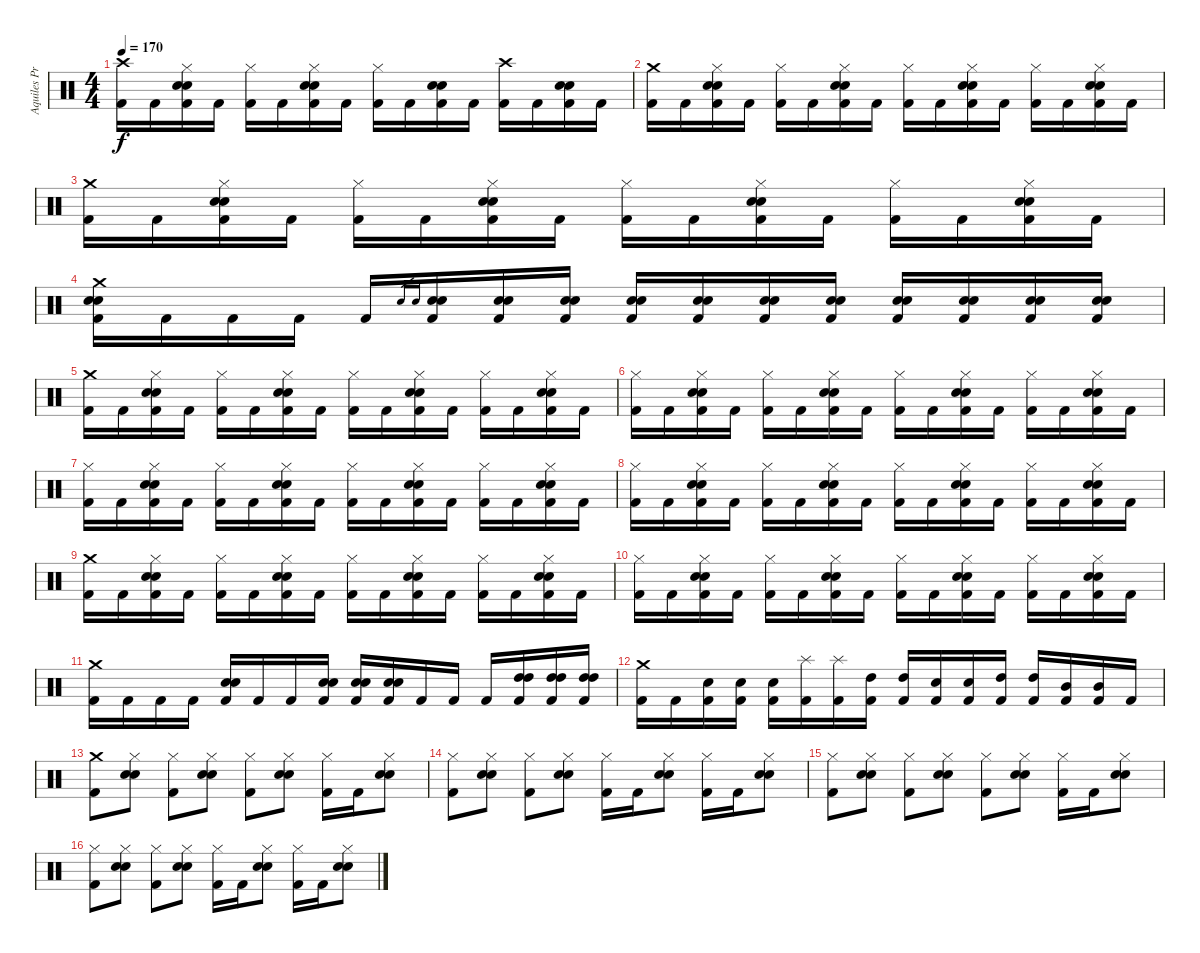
\track ("Aquiles Priester" "Aquiles Pr") {instrument percussion}
\staff {score}
\articulation defaults
\ts (4 4)
\tempo 170
\clef neutral
\ks c
("Crash high (hit)" "Kick (hit) 2").16{dy f} "Kick (hit) 2".16 ("Hi-Hat (closed)" "Electric Snare (hit)" "Snare (hit) 2" "Kick (hit) 2").16 "Kick (hit) 2".16 ("Hi-Hat (closed)" "Kick (hit) 2").16 "Kick (hit) 2".16 ("Hi-Hat (closed)" "Electric Snare (hit)" "Snare (hit) 2" "Kick (hit) 2").16 "Kick (hit) 2".16 ("Hi-Hat (closed)" "Kick (hit) 2").16 "Kick (hit) 2".16 ("Electric Snare (hit)" "Snare (hit) 2" "Kick (hit) 2").16 "Kick (hit) 2".16 ("Crash high (hit)" "Kick (hit) 2").16 "Kick (hit) 2".16 ("Electric Snare (hit)" "Snare (hit) 2" "Kick (hit) 2").16 "Kick (hit) 2".16 |
("Crash medium (hit)" "Kick (hit) 2").16 "Kick (hit) 2".16 ("Hi-Hat (closed)" "Electric Snare (hit)" "Snare (hit) 2" "Kick (hit) 2").16 "Kick (hit) 2".16 ("Hi-Hat (closed)" "Kick (hit) 2").16 "Kick (hit) 2".16 ("Hi-Hat (closed)" "Electric Snare (hit)" "Snare (hit) 2" "Kick (hit) 2").16 "Kick (hit) 2".16 ("Hi-Hat (closed)" "Kick (hit) 2").16 "Kick (hit) 2".16 ("Hi-Hat (closed)" "Electric Snare (hit)" "Snare (hit) 2" "Kick (hit) 2").16 "Kick (hit) 2".16 ("Hi-Hat (closed)" "Kick (hit) 2").16 "Kick (hit) 2".16 ("Hi-Hat (closed)" "Electric Snare (hit)" "Snare (hit) 2" "Kick (hit) 2").16 "Kick (hit) 2".16 |
("Crash medium (hit)" "Kick (hit) 2").16 "Kick (hit) 2".16 ("Hi-Hat (closed)" "Electric Snare (hit)" "Snare (hit) 2" "Kick (hit) 2").16 "Kick (hit) 2".16 ("Hi-Hat (closed)" "Kick (hit) 2").16 "Kick (hit) 2".16 ("Hi-Hat (closed)" "Electric Snare (hit)" "Snare (hit) 2" "Kick (hit) 2").16 "Kick (hit) 2".16 ("Hi-Hat (closed)" "Kick (hit) 2").16 "Kick (hit) 2".16 ("Hi-Hat (closed)" "Electric Snare (hit)" "Snare (hit) 2" "Kick (hit) 2").16 "Kick (hit) 2".16 ("Hi-Hat (closed)" "Kick (hit) 2").16 "Kick (hit) 2".16 ("Hi-Hat (closed)" "Electric Snare (hit)" "Snare (hit) 2" "Kick (hit) 2").16 "Kick (hit) 2".16 |
("Crash medium (hit)" "Electric Snare (hit)" "Snare (hit) 2" "Kick (hit) 2").16 "Kick (hit) 2".16 "Kick (hit) 2".16 "Kick (hit) 2".16 "Kick (hit) 2".16 "Electric Snare (hit)".16{gr} "Snare (hit) 2".16{gr} ("Electric Snare (hit)" "Snare (hit) 2" "Kick (hit) 2").16 ("Electric Snare (hit)" "Snare (hit) 2" "Kick (hit) 2").16 ("Electric Snare (hit)" "Snare (hit) 2" "Kick (hit) 2").16 ("Electric Snare (hit)" "Snare (hit) 2" "Kick (hit) 2").16 ("Electric Snare (hit)" "Snare (hit) 2" "Kick (hit) 2").16 ("Electric Snare (hit)" "Snare (hit) 2" "Kick (hit) 2").16 ("Electric Snare (hit)" "Snare (hit) 2" "Kick (hit) 2").16 ("Electric Snare (hit)" "Snare (hit) 2" "Kick (hit) 2").16 ("Electric Snare (hit)" "Snare (hit) 2" "Kick (hit) 2").16 ("Electric Snare (hit)" "Snare (hit) 2" "Kick (hit) 2").16 ("Electric Snare (hit)" "Snare (hit) 2" "Kick (hit) 2").16 |
("Crash medium (hit)" "Kick (hit) 2").16 "Kick (hit) 2".16 ("Hi-Hat (closed)" "Electric Snare (hit)" "Snare (hit) 2" "Kick (hit) 2").16 "Kick (hit) 2".16 ("Hi-Hat (closed)" "Kick (hit) 2").16 "Kick (hit) 2".16 ("Hi-Hat (closed)" "Electric Snare (hit)" "Snare (hit) 2" "Kick (hit) 2").16 "Kick (hit) 2".16 ("Hi-Hat (closed)" "Kick (hit) 2").16 "Kick (hit) 2".16 ("Hi-Hat (closed)" "Electric Snare (hit)" "Snare (hit) 2" "Kick (hit) 2").16 "Kick (hit) 2".16 ("Hi-Hat (closed)" "Kick (hit) 2").16 "Kick (hit) 2".16 ("Hi-Hat (closed)" "Electric Snare (hit)" "Snare (hit) 2" "Kick (hit) 2").16 "Kick (hit) 2".16 |
("Hi-Hat (closed)" "Kick (hit) 2").16 "Kick (hit) 2".16 ("Hi-Hat (closed)" "Electric Snare (hit)" "Snare (hit) 2" "Kick (hit) 2").16 "Kick (hit) 2".16 ("Hi-Hat (closed)" "Kick (hit) 2").16 "Kick (hit) 2".16 ("Hi-Hat (closed)" "Electric Snare (hit)" "Snare (hit) 2" "Kick (hit) 2").16 "Kick (hit) 2".16 ("Hi-Hat (closed)" "Kick (hit) 2").16 "Kick (hit) 2".16 ("Hi-Hat (closed)" "Electric Snare (hit)" "Snare (hit) 2" "Kick (hit) 2").16 "Kick (hit) 2".16 ("Hi-Hat (closed)" "Kick (hit) 2").16 "Kick (hit) 2".16 ("Hi-Hat (closed)" "Electric Snare (hit)" "Snare (hit) 2" "Kick (hit) 2").16 "Kick (hit) 2".16 |
("Hi-Hat (closed)" "Kick (hit) 2").16 "Kick (hit) 2".16 ("Hi-Hat (closed)" "Electric Snare (hit)" "Snare (hit) 2" "Kick (hit) 2").16 "Kick (hit) 2".16 ("Hi-Hat (closed)" "Kick (hit) 2").16 "Kick (hit) 2".16 ("Hi-Hat (closed)" "Electric Snare (hit)" "Snare (hit) 2" "Kick (hit) 2").16 "Kick (hit) 2".16 ("Hi-Hat (closed)" "Kick (hit) 2").16 "Kick (hit) 2".16 ("Hi-Hat (closed)" "Electric Snare (hit)" "Snare (hit) 2" "Kick (hit) 2").16 "Kick (hit) 2".16 ("Hi-Hat (closed)" "Kick (hit) 2").16 "Kick (hit) 2".16 ("Hi-Hat (closed)" "Electric Snare (hit)" "Snare (hit) 2" "Kick (hit) 2").16 "Kick (hit) 2".16 |
("Hi-Hat (closed)" "Kick (hit) 2").16 "Kick (hit) 2".16 ("Hi-Hat (closed)" "Electric Snare (hit)" "Snare (hit) 2" "Kick (hit) 2").16 "Kick (hit) 2".16 ("Hi-Hat (closed)" "Kick (hit) 2").16 "Kick (hit) 2".16 ("Hi-Hat (closed)" "Electric Snare (hit)" "Snare (hit) 2" "Kick (hit) 2").16 "Kick (hit) 2".16 ("Hi-Hat (closed)" "Kick (hit) 2").16 "Kick (hit) 2".16 ("Hi-Hat (closed)" "Electric Snare (hit)" "Snare (hit) 2" "Kick (hit) 2").16 "Kick (hit) 2".16 ("Hi-Hat (closed)" "Kick (hit) 2").16 "Kick (hit) 2".16 ("Hi-Hat (closed)" "Electric Snare (hit)" "Snare (hit) 2" "Kick (hit) 2").16 "Kick (hit) 2".16 |
("Crash medium (hit)" "Kick (hit) 2").16 "Kick (hit) 2".16 ("Hi-Hat (closed)" "Electric Snare (hit)" "Snare (hit) 2" "Kick (hit) 2").16 "Kick (hit) 2".16 ("Hi-Hat (closed)" "Kick (hit) 2").16 "Kick (hit) 2".16 ("Hi-Hat (closed)" "Electric Snare (hit)" "Snare (hit) 2" "Kick (hit) 2").16 "Kick (hit) 2".16 ("Hi-Hat (closed)" "Kick (hit) 2").16 "Kick (hit) 2".16 ("Hi-Hat (closed)" "Electric Snare (hit)" "Snare (hit) 2" "Kick (hit) 2").16 "Kick (hit) 2".16 ("Hi-Hat (closed)" "Kick (hit) 2").16 "Kick (hit) 2".16 ("Hi-Hat (closed)" "Electric Snare (hit)" "Snare (hit) 2" "Kick (hit) 2").16 "Kick (hit) 2".16 |
("Hi-Hat (closed)" "Kick (hit) 2").16 "Kick (hit) 2".16 ("Hi-Hat (closed)" "Electric Snare (hit)" "Snare (hit) 2" "Kick (hit) 2").16 "Kick (hit) 2".16 ("Hi-Hat (closed)" "Kick (hit) 2").16 "Kick (hit) 2".16 ("Hi-Hat (closed)" "Electric Snare (hit)" "Snare (hit) 2" "Kick (hit) 2").16 "Kick (hit) 2".16 ("Hi-Hat (closed)" "Kick (hit) 2").16 "Kick (hit) 2".16 ("Hi-Hat (closed)" "Electric Snare (hit)" "Snare (hit) 2" "Kick (hit) 2").16 "Kick (hit) 2".16 ("Hi-Hat (closed)" "Kick (hit) 2").16 "Kick (hit) 2".16 ("Hi-Hat (closed)" "Electric Snare (hit)" "Snare (hit) 2" "Kick (hit) 2").16 "Kick (hit) 2".16 |
("Crash medium (hit)" "Kick (hit) 2").16 "Kick (hit) 2".16 "Kick (hit) 2".16 "Kick (hit) 2".16 ("Electric Snare (hit)" "Snare (hit) 2" "Kick (hit) 2").16 "Kick (hit) 2".16 "Kick (hit) 2".16 ("Electric Snare (hit)" "Snare (hit) 2" "Kick (hit) 2").16 ("Electric Snare (hit)" "Snare (hit) 2" "Kick (hit) 2").16 ("Electric Snare (hit)" "Snare (hit) 2" "Kick (hit) 2").16 "Kick (hit) 2".16 "Kick (hit) 2".16 "Kick (hit) 2".16 ("High Tom (hit)" "High Tom (hit)" "Kick (hit) 2").16 ("High Tom (hit)" "High Tom (hit)" "Kick (hit) 2").16 ("High Tom (hit)" "High Tom (hit)" "Kick (hit) 2").16 |
("Crash medium (hit)" "Kick (hit) 2").16 "Kick (hit) 2".16 ("Electric Snare (hit)" "Kick (hit) 2").16 ("Electric Snare (hit)" "Kick (hit) 2").16 ("Electric Snare (hit)" "Kick (hit) 2").16 ("Splash (hit)" "Kick (hit) 2").16 ("Splash (hit)" "Kick (hit) 2").16 ("High Tom (hit)" "Kick (hit) 2").16 ("High Tom (hit)" "Kick (hit) 2").16 ("Electric Snare (hit)" "Kick (hit) 2").16 ("Electric Snare (hit)" "Kick (hit) 2").16 ("High Tom (hit)" "Kick (hit) 2").16 ("High Tom (hit)" "Kick (hit) 2").16 ("Mid Tom (hit)" "Kick (hit) 2").16 ("Mid Tom (hit)" "Kick (hit) 2").16 "Kick (hit) 2".16 |
("Crash medium (hit)" "Kick (hit) 2").8 ("Hi-Hat (closed)" "Electric Snare (hit)" "Snare (hit) 2").8 ("Hi-Hat (closed)" "Kick (hit) 2").8 ("Hi-Hat (closed)" "Electric Snare (hit)" "Snare (hit) 2").8 ("Hi-Hat (closed)" "Kick (hit) 2").8 ("Hi-Hat (closed)" "Electric Snare (hit)" "Snare (hit) 2").8 ("Hi-Hat (closed)" "Kick (hit) 2").16 "Kick (hit) 2".16 ("Hi-Hat (closed)" "Electric Snare (hit)" "Snare (hit) 2").8 |
("Hi-Hat (closed)" "Kick (hit) 2").8 ("Hi-Hat (closed)" "Electric Snare (hit)" "Snare (hit) 2").8 ("Hi-Hat (closed)" "Kick (hit) 2").8 ("Hi-Hat (closed)" "Electric Snare (hit)" "Snare (hit) 2").8 ("Hi-Hat (closed)" "Kick (hit) 2").16 "Kick (hit) 2".16 ("Hi-Hat (closed)" "Electric Snare (hit)" "Snare (hit) 2").8 ("Hi-Hat (closed)" "Kick (hit) 2").16 "Kick (hit) 2".16 ("Hi-Hat (closed)" "Electric Snare (hit)" "Snare (hit) 2").8 |
("Hi-Hat (closed)" "Kick (hit) 2").8 ("Hi-Hat (closed)" "Electric Snare (hit)" "Snare (hit) 2").8 ("Hi-Hat (closed)" "Kick (hit) 2").8 ("Hi-Hat (closed)" "Electric Snare (hit)" "Snare (hit) 2").8 ("Hi-Hat (closed)" "Kick (hit) 2").8 ("Hi-Hat (closed)" "Electric Snare (hit)" "Snare (hit) 2").8 ("Hi-Hat (closed)" "Kick (hit) 2").16 "Kick (hit) 2".16 ("Hi-Hat (closed)" "Electric Snare (hit)" "Snare (hit) 2").8 |
("Hi-Hat (closed)" "Kick (hit) 2").8 ("Hi-Hat (closed)" "Electric Snare (hit)" "Snare (hit) 2").8 ("Hi-Hat (closed)" "Kick (hit) 2").8 ("Hi-Hat (closed)" "Electric Snare (hit)" "Snare (hit) 2").8 ("Hi-Hat (closed)" "Kick (hit) 2").16 "Kick (hit) 2".16 ("Hi-Hat (closed)" "Electric Snare (hit)" "Snare (hit) 2").8 ("Hi-Hat (closed)" "Kick (hit) 2").16 "Kick (hit) 2".16 ("Hi-Hat (closed)" "Electric Snare (hit)" "Snare (hit) 2").8
